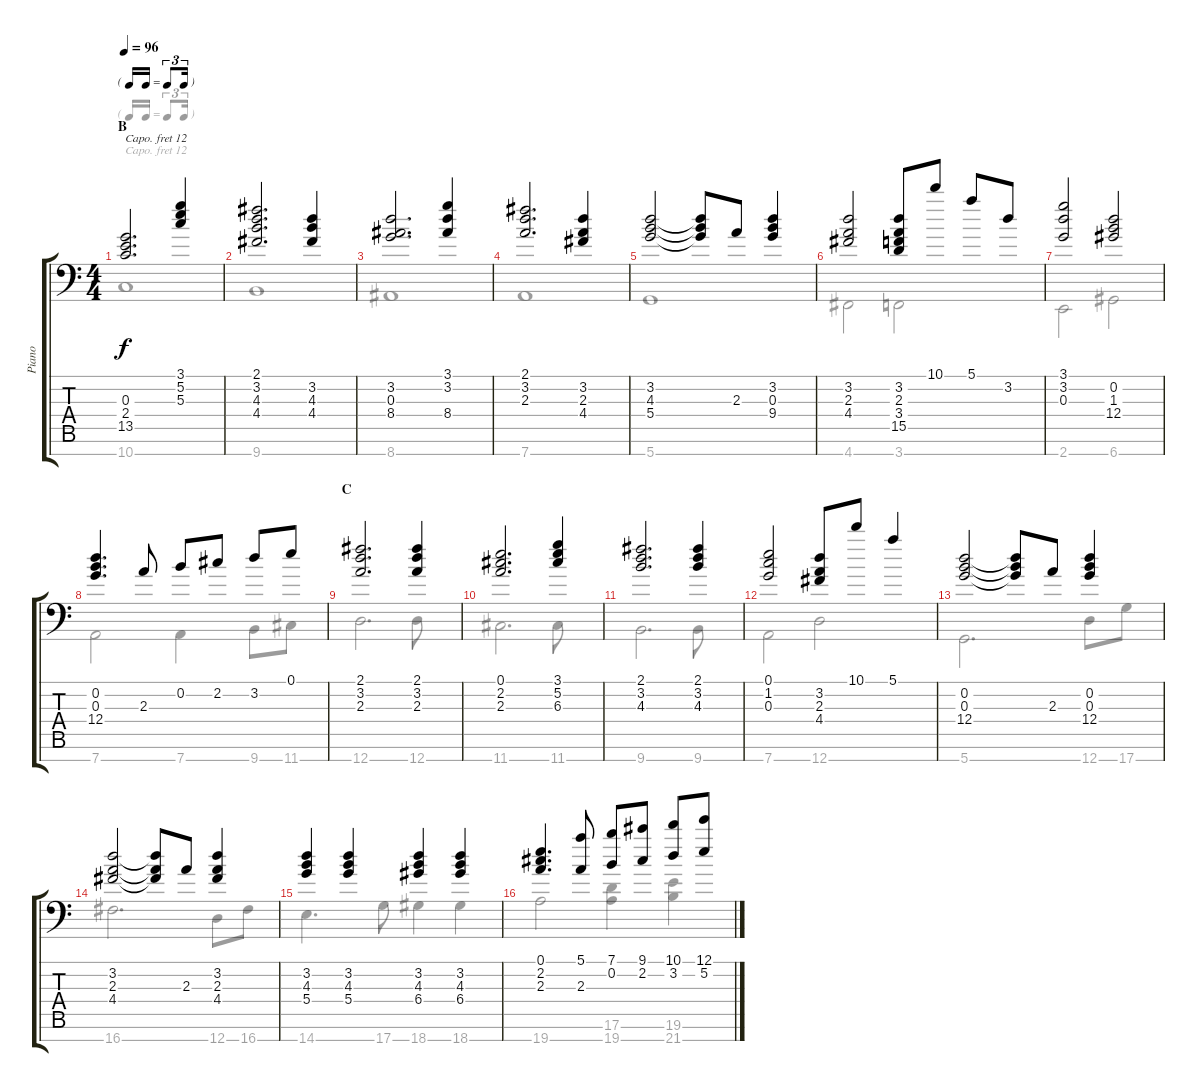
\track ("Piano" "Piano") {instrument brightacousticpiano}
\staff {score tabs}
\capo 12
\tuning (E4 B3 G3 D3 B1 A1 D1) {hide}
\voice
\ts (4 4)
\tf triplet16th
\section ("" "B")
\tempo 96
\clef f4
\ks c
(0.3 2.4 13.5).2{d dy f} (3.1 5.2 5.3).4 |
(2.1 3.2 4.3 4.4).2{d} (3.2 4.3 4.4).4 |
(3.2 0.3 8.4).2{d} (3.1 3.2 8.4).4 |
(2.1 3.2 2.3).2{d} (3.2 2.3 4.4).4 |
(3.2 4.3 5.4).2 (3.2{t} 4.3{t} 5.4{t}).8 2.3.8 (3.2 0.3 9.4).4 |
(3.2 2.3 4.4).2 (3.2 2.3 3.4 15.5).8 10.1.8 5.1.8 3.2.8 |
(3.1 3.2 0.3).2 (0.2 1.3 12.4).2 |
(0.2 0.3 12.4).4{d} 2.3.8 0.2.8 2.2.8 3.2.8 0.1.8 |
\section ("" "C")
(2.1 3.2 2.3).2{d} (2.1 3.2 2.3).4 |
(0.1 2.2 2.3).2{d} (3.1 5.2 6.3).4 |
(2.1 3.2 4.3).2{d} (2.1 3.2 4.3).4 |
(0.1 1.2 0.3).2 (3.2 2.3 4.4).8 10.1.8 5.1.4 |
(0.2 0.3 12.4).2 (0.2{t} 0.3{t} 12.4{t}).8 2.3.8 (0.2 0.3 12.4).4 |
(3.2 2.3 4.4).2 (3.2{t} 2.3{t} 4.4{t}).8 2.3.8 (3.2 2.3 4.4).4 |
(3.2 4.3 5.4).4 (3.2 4.3 5.4).4 (3.2 4.3 6.4).4 (3.2 4.3 6.4).4 |
(0.1 2.2 2.3).4{d} (5.1 2.3).8 (7.1 0.2).8 (9.1 2.2).8 (10.1 3.2).8 (12.1 5.2).8
\voice
\clef f4
\ottava regular
\simile none
\ks c
10.7.1{dy f} |
9.7.1 |
8.7.1 |
7.7.1 |
5.7.1 |
4.7.2 3.7.2 |
2.7.2 6.7.2 |
7.7.2 7.7.4 9.7.8 11.7.8 |
12.7.2{d} 12.7.8 |
11.7.2{d} 11.7.8 |
9.7.2{d} 9.7.8 |
7.7.2 12.7.2 |
5.7.2{d} 12.7.8 17.7.8 |
16.7.2{d} 12.7.8 16.7.8 |
14.7.4{d} 17.7.8 18.7.4 18.7.4 |
19.7.2 (17.6 19.7).4 (19.6 21.7).4
